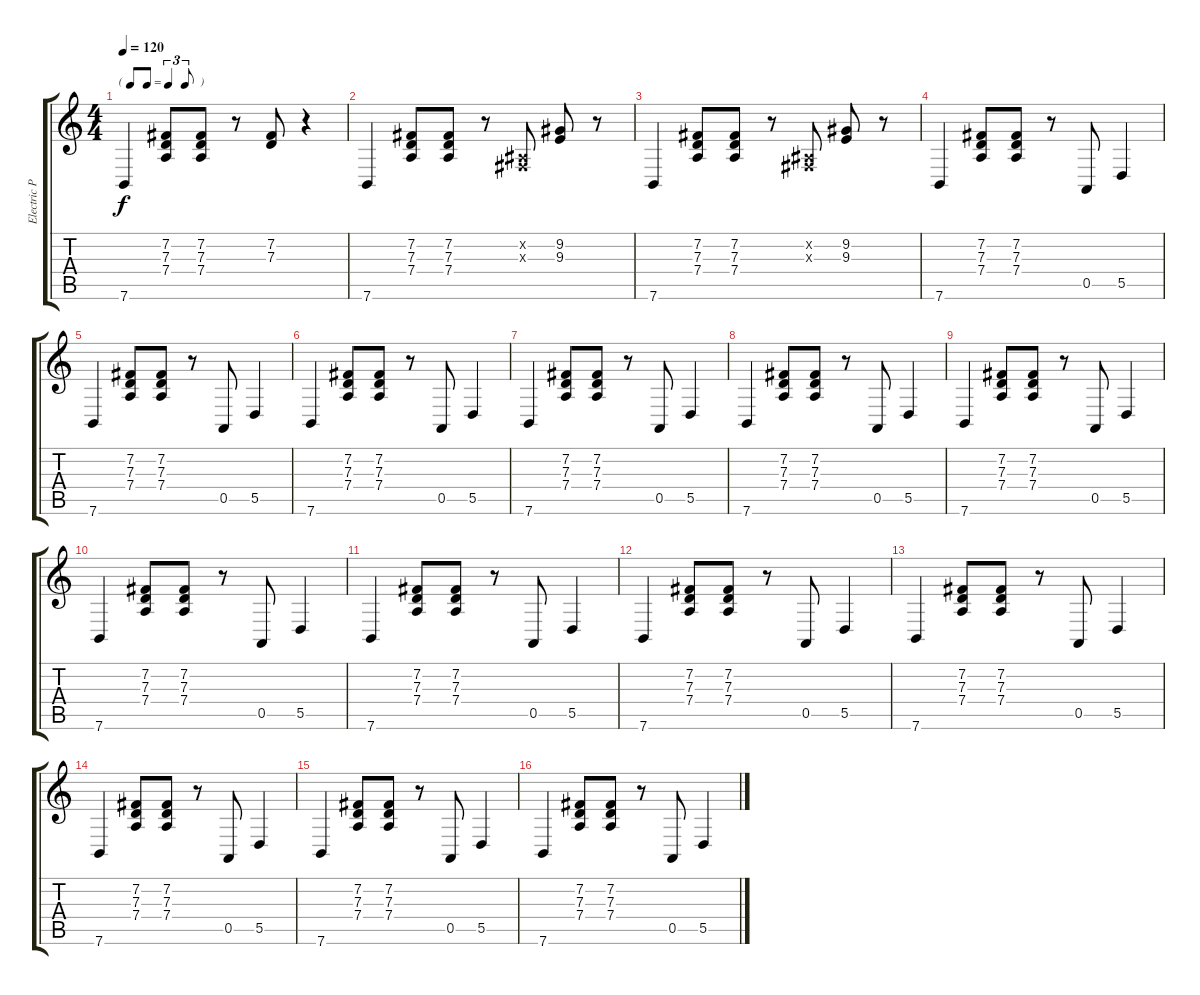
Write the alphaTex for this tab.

\track ("Electric Piano (Wright)" "Electric P") {instrument electricpiano2}
\staff {score tabs}
\tuning (E4 B3 G3 D3 A2 E2) {hide}
\ts (4 4)
\tf triplet8th
\tempo 120
\clef g2
\ks c
7.6.4{dy f} (7.2 7.3 7.4).8 (7.2 7.3 7.4).8 r.8 (7.2 7.3).8 r.4 |
7.6.4 (7.2 7.3 7.4).8 (7.2 7.3 7.4).8 r.8 (-1.2{x} -1.3{x}).8 (9.2 9.3).8 r.8 |
7.6.4 (7.2 7.3 7.4).8 (7.2 7.3 7.4).8 r.8 (-1.2{x} -1.3{x}).8 (9.2 9.3).8 r.8 |
7.6.4 (7.2 7.3 7.4).8 (7.2 7.3 7.4).8 r.8 0.5.8 5.5.4 |
7.6.4 (7.2 7.3 7.4).8 (7.2 7.3 7.4).8 r.8 0.5.8 5.5.4 |
7.6.4 (7.2 7.3 7.4).8 (7.2 7.3 7.4).8 r.8 0.5.8 5.5.4 |
7.6.4 (7.2 7.3 7.4).8 (7.2 7.3 7.4).8 r.8 0.5.8 5.5.4 |
7.6.4 (7.2 7.3 7.4).8 (7.2 7.3 7.4).8 r.8 0.5.8 5.5.4 |
7.6.4 (7.2 7.3 7.4).8 (7.2 7.3 7.4).8 r.8 0.5.8 5.5.4 |
7.6.4 (7.2 7.3 7.4).8 (7.2 7.3 7.4).8 r.8 0.5.8 5.5.4 |
7.6.4 (7.2 7.3 7.4).8 (7.2 7.3 7.4).8 r.8 0.5.8 5.5.4 |
7.6.4 (7.2 7.3 7.4).8 (7.2 7.3 7.4).8 r.8 0.5.8 5.5.4 |
7.6.4 (7.2 7.3 7.4).8 (7.2 7.3 7.4).8 r.8 0.5.8 5.5.4 |
7.6.4 (7.2 7.3 7.4).8 (7.2 7.3 7.4).8 r.8 0.5.8 5.5.4 |
7.6.4 (7.2 7.3 7.4).8 (7.2 7.3 7.4).8 r.8 0.5.8 5.5.4 |
7.6.4 (7.2 7.3 7.4).8 (7.2 7.3 7.4).8 r.8 0.5.8 5.5.4
